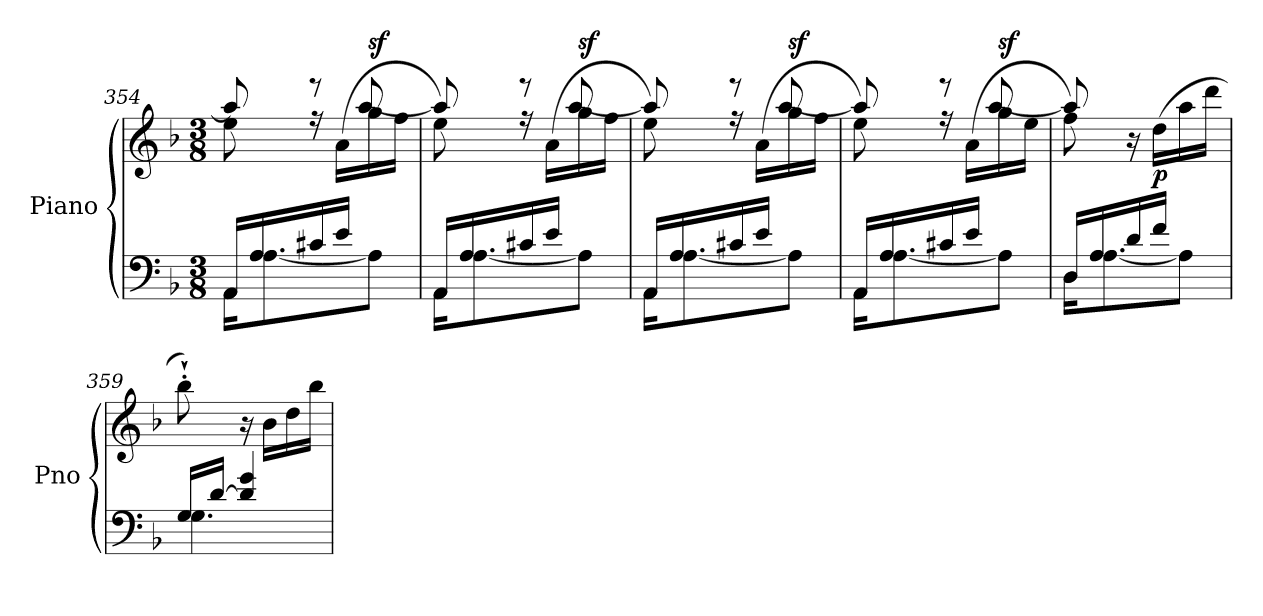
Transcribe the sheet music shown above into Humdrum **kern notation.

**kern	**kern	**dynam
*part1	*part1	*part1
*staff2	*staff1	*staff1/2
*I"Piano	*	*
*I'Pno	*	*
!!LO:LB:g=z
*clefF4	*clefG2	*
*k[b-]	*k[b-]	*
*M3/8	*M3/8	*
=354	=354	=354
*^	*^	*
16AA/LL	16AA\KL	8ee\	8aa/]	.
16A/	[8.A\	.	.	.
16c#X/	.	16r	8reee	.
16e/JJ	.	(<16a\LL	.	.
!	!	!	!	!LO:DY:a
8ryy	8A\J]	16gg\	[8aa/	sf
.	.	16ff\JJ	.	.
!!LO:LB:g=z	!!
=355	=355	=355	=355	=355
16AA/LL	16AA\KL	8ee\)	8aa/]	.
16A/	[8.A\	.	.	.
16c#X/	.	16r	8reee	.
16e/JJ	.	(<16a\LL	.	.
!	!	!	!	!LO:DY:a
8ryy	8A\J]	16gg\	[8aa/	sf
.	.	16ff\JJ	.	.
=356	=356	=356	=356	=356
16AA/LL	16AA\KL	8ee\)	8aa/]	.
16A/	[8.A\	.	.	.
16c#X/	.	16r	8reee	.
16e/JJ	.	(<16a\LL	.	.
!	!	!	!	!LO:DY:a
8ryy	8A\J]	16gg\	[8aa/	sf
.	.	16ff\JJ	.	.
=357	=357	=357	=357	=357
16AA/LL	16AA\KL	8ee\)	8aa/]	.
16A/	[8.A\	.	.	.
16c#X/	.	16r	8reee	.
16e/JJ	.	(<16a\LL	.	.
!	!	!	!	!LO:DY:a
8ryy	8A\J]	16gg\	[8aa/	sf
.	.	16ee\JJ	.	.
=358	=358	=358	=358	=358
16D/LL	16D\KL	8ff\)	8aa/]	.
16A/	[8.A\	.	.	.
16d/	.	16r	4ryy	.
!	!	!	!	!LO:DY:b
16f/JJ	.	(>16dd\LL	.	p
8ryy	8A\J]	16aa\	.	.
.	.	16ddd\JJ	.	.
*	*	*v	*v	*
!!LO:LB:g=z
=359	=359	=359	=359
16G/LL	4.G\	8bb-'`\)	.
[16d/JJ	.	.	.
4d/] 4g/	.	16r	.
!	!	!	!LO:DY:b
.	.	16b-\LL	other-dynamics
.	.	16dd\	.
.	.	16bb-\JJ	.
*v	*v	*	*
=	=	=
*-	*-	*-
